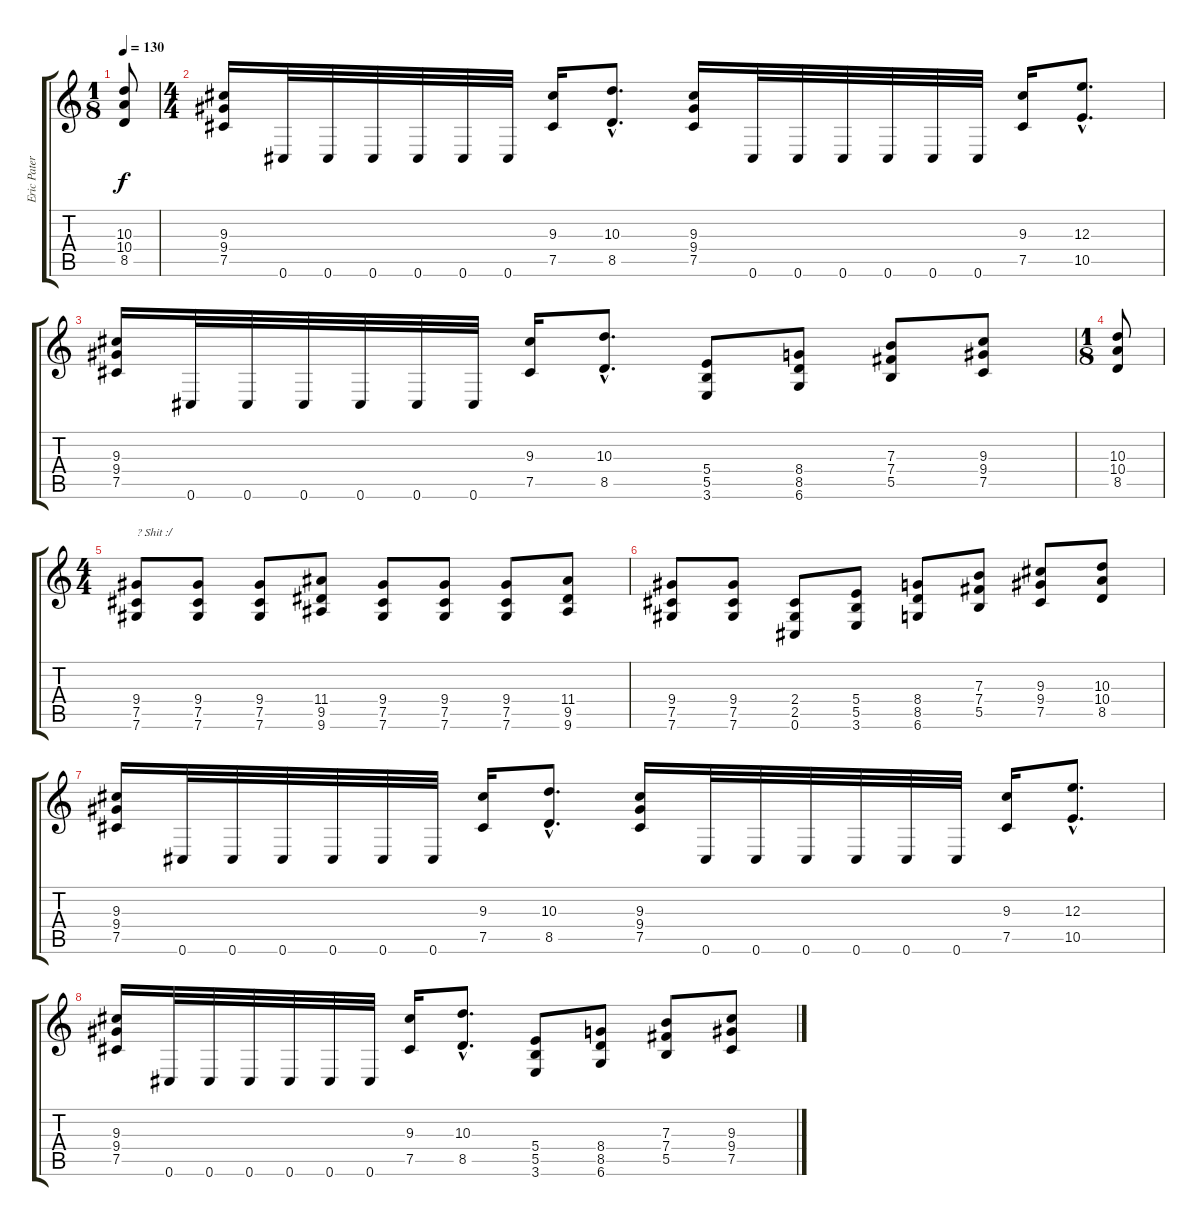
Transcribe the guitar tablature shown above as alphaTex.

\track ("Eric Paterson" "Eric Pater") {instrument distortionguitar}
\staff {score tabs}
\tuning (Db4 A3 E3 B2 Gb2 Db2) {hide}
\ts (1 8)
\tempo 130
\clef g2
\ks c
(10.3 10.4 8.5).8{dy f} |
\ts (4 4)
(9.3 9.4 7.5).16 0.6.32 0.6.32 0.6.32 0.6.32 0.6.32 0.6.32 (9.3 7.5).16 (10.3{hac} 8.5{hac}).8{d} (9.3 9.4 7.5).16 0.6.32 0.6.32 0.6.32 0.6.32 0.6.32 0.6.32 (9.3 7.5).16 (12.3{hac} 10.5{hac}).8{d} |
(9.3 9.4 7.5).16 0.6.32 0.6.32 0.6.32 0.6.32 0.6.32 0.6.32 (9.3 7.5).16 (10.3{hac} 8.5{hac}).8{d} (5.4 5.5 3.6).8 (8.4 8.5 6.6).8 (7.3 7.4 5.5).8 (9.3 9.4 7.5).8 |
\ts (1 8)
(10.3 10.4 8.5).8 |
\ts (4 4)
(9.4 7.5 7.6).8{txt "? Shit :/"} (9.4 7.5 7.6).8 (9.4 7.5 7.6).8 (11.4 9.5 9.6).8 (9.4 7.5 7.6).8 (9.4 7.5 7.6).8 (9.4 7.5 7.6).8 (11.4 9.5 9.6).8 |
(9.4 7.5 7.6).8 (9.4 7.5 7.6).8 (2.4 2.5 0.6).8 (5.4 5.5 3.6).8 (8.4 8.5 6.6).8 (7.3 7.4 5.5).8 (9.3 9.4 7.5).8 (10.3 10.4 8.5).8 |
(9.3 9.4 7.5).16 0.6.32 0.6.32 0.6.32 0.6.32 0.6.32 0.6.32 (9.3 7.5).16 (10.3{hac} 8.5{hac}).8{d} (9.3 9.4 7.5).16 0.6.32 0.6.32 0.6.32 0.6.32 0.6.32 0.6.32 (9.3 7.5).16 (12.3{hac} 10.5{hac}).8{d} |
(9.3 9.4 7.5).16 0.6.32 0.6.32 0.6.32 0.6.32 0.6.32 0.6.32 (9.3 7.5).16 (10.3{hac} 8.5{hac}).8{d} (5.4 5.5 3.6).8 (8.4 8.5 6.6).8 (7.3 7.4 5.5).8 (9.3 9.4 7.5).8
